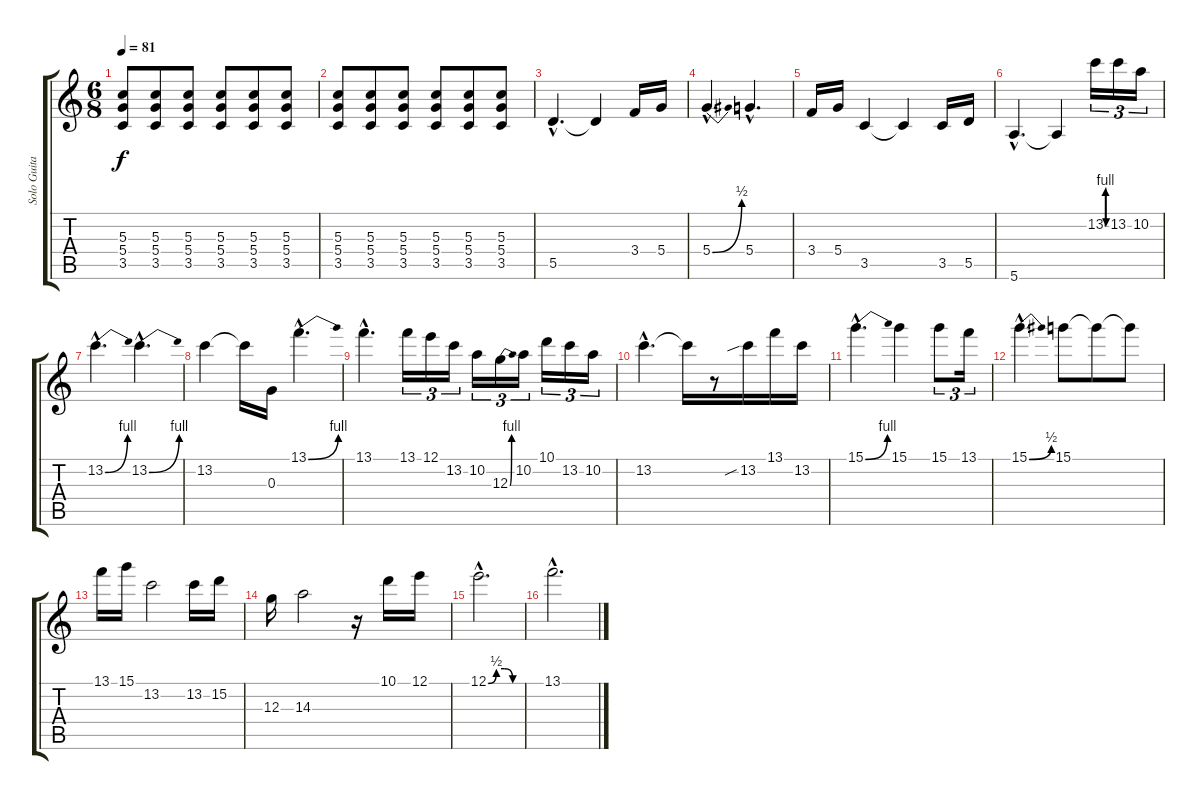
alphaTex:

\track ("Solo Guitar" "Solo Guita") {instrument distortionguitar}
\staff {score tabs}
\tuning (E4 B3 G3 D3 A2 E2) {hide}
\ts (6 8)
\tempo 81
\clef g2
\ks c
(5.3 5.4 3.5).8{dy f} (5.3 5.4 3.5).8 (5.3 5.4 3.5).8 (5.3 5.4 3.5).8 (5.3 5.4 3.5).8 (5.3 5.4 3.5).8 |
(5.3 5.4 3.5).8 (5.3 5.4 3.5).8 (5.3 5.4 3.5).8 (5.3 5.4 3.5).8 (5.3 5.4 3.5).8 (5.3 5.4 3.5).8 |
5.5{hac}.4{d} 5.5{t}.4 3.4.16 5.4.16 |
5.4{be (bend 0 0 60 2) hac}.4{d} 5.4{hac}.4{d} |
3.4.16 5.4.16 3.5.4 3.5{t}.4 3.5.16 5.5.16 |
5.6{hac}.4{d} 5.6{t}.4 13.2{be (custom 0 0 15 4 30 4 45 0 60 0)}.16{tu (3 2)} 13.2.16{tu (3 2)} 10.2.16{tu (3 2)} |
13.2{be (bend 0 0 60 4) hac}.4{d} 13.2{be (bend 0 0 60 4) hac}.4{d} |
13.2.4 13.2{t}.16 0.3.16 13.1{be (bend 0 0 60 4) hac}.4{d} |
13.1{hac}.4{d} 13.1.16{tu (3 2)} 12.1.16{tu (3 2)} 13.2.16{tu (3 2)} 10.2.16{tu (3 2)} 12.3{be (bend 0 0 60 4)}.16{tu (3 2)} 10.2.16{tu (3 2)} 10.1.16{tu (3 2)} 13.2.16{tu (3 2)} 10.2.16{tu (3 2)} |
13.2{hac}.4{d} 13.2{t}.16 r.8 13.2{sib}.16 13.1.16 13.2.16 |
15.1{be (bend 0 0 60 4) hac}.4{d} 15.1.4 15.1.8{tu (3 2)} 13.1.16{tu (3 2)} |
15.1{be (bend 0 0 60 2) hac}.4{d} 15.1.8 15.1{t}.8 15.1{t}.8 |
13.1.16 15.1.16 13.2.2 13.2.16 15.2.16 |
12.3.16 14.3.2 r.16 10.1.16 12.1.16 |
12.1{be (custom 0 0 15 2 30 2 45 0 60 0) hac}.2{d} |
13.1{hac}.2{d}
